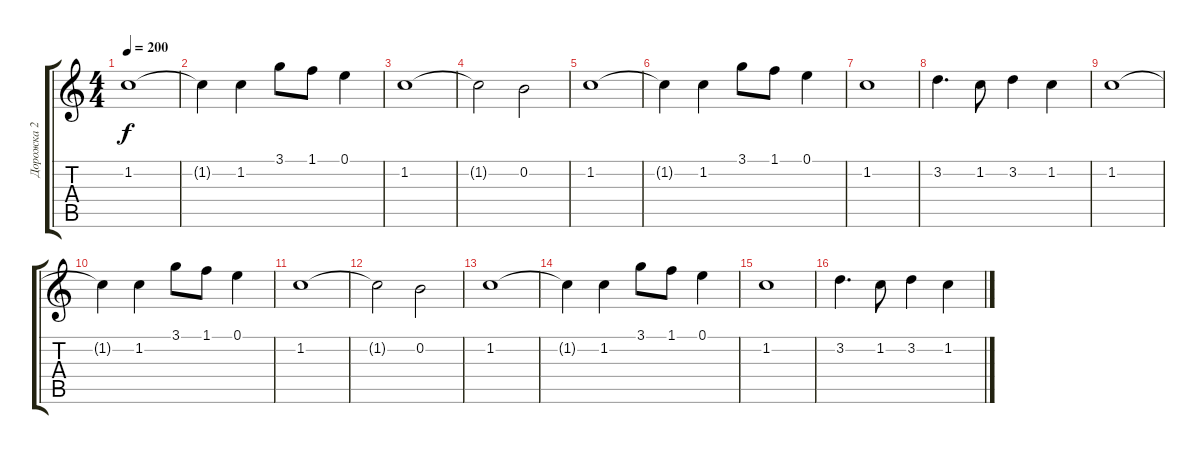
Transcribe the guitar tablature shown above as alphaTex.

\track ("Дорожка 2" "Дорожка 2") {instrument distortionguitar}
\staff {score tabs}
\tuning (E4 B3 G3 D3 A2 E2) {hide}
\ts (4 4)
\tempo 200
\clef g2
\ks c
1.2.1{dy f} |
1.2{t}.4 1.2.4 3.1.8 1.1.8 0.1.4 |
1.2.1 |
1.2{t}.2 0.2.2 |
1.2.1 |
1.2{t}.4 1.2.4 3.1.8 1.1.8 0.1.4 |
1.2.1 |
3.2.4{d} 1.2.8 3.2.4 1.2.4 |
1.2.1 |
1.2{t}.4 1.2.4 3.1.8 1.1.8 0.1.4 |
1.2.1 |
1.2{t}.2 0.2.2 |
1.2.1 |
1.2{t}.4 1.2.4 3.1.8 1.1.8 0.1.4 |
1.2.1 |
3.2.4{d} 1.2.8 3.2.4 1.2.4
